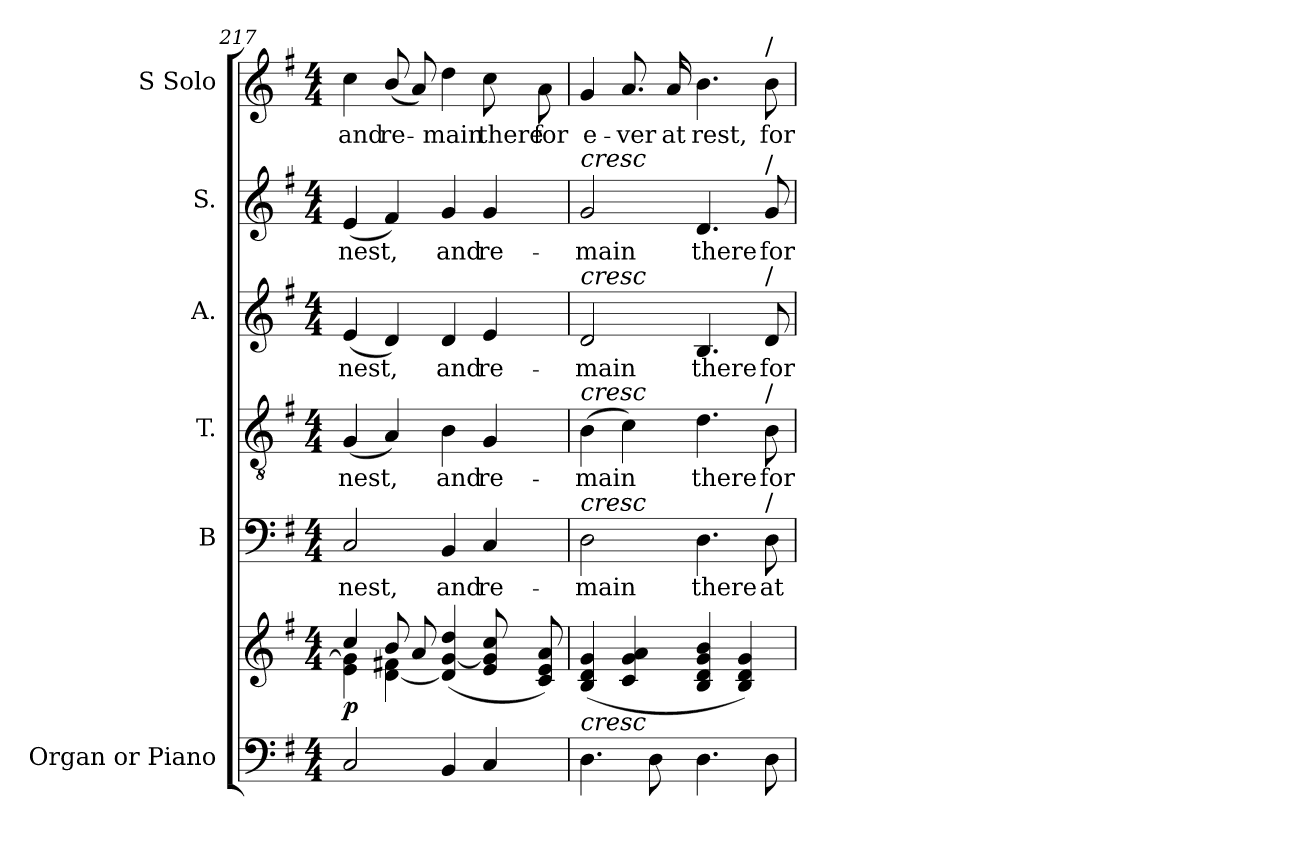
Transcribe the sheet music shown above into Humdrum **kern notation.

**kern	**kern	**dynam	**kern	**text	**kern	**text	**kern	**text	**kern	**text	**kern	**text
*part6	*part6	*part6	*part5	*part5	*part4	*part4	*part3	*part3	*part2	*part2	*part1	*part1
*staff7	*staff6	*staff6/7	*staff5	*staff5	*staff4	*staff4	*staff3	*staff3	*staff2	*staff2	*staff1	*staff1
*I"Organ or  Piano	*	*	*I"B	*	*I"T.	*	*I"A.	*	*I"S.	*	*I"S    Solo	*
*	*	*	*I'B.	*	*I'T.	*	*I'A.	*	*I'S.	*	*I'S.	*
*clefF4	*clefG2	*	*clefF4	*	*clefGv2	*	*clefG2	*	*clefG2	*	*clefG2	*
*	*	*	*	*	*ITrd7c12	*	*	*	*	*	*	*
*k[f#]	*k[f#]	*	*k[f#]	*	*k[f#]	*	*k[f#]	*	*k[f#]	*	*k[f#]	*
*G:	*G:	*	*G:	*	*G:	*	*G:	*	*G:	*	*G:	*
*M4/4	*M4/4	*	*M4/4	*	*M4/4	*	*M4/4	*	*M4/4	*	*M4/4	*
=217	=217	=217	=217	=217	=217	=217	=217	=217	=217	=217	=217	=217
*	*^	*	*	*	*	*	*	*	*	*	*	*
!	!	!	!LO:DY:b	!	!	!	!	!	!	!	!	!	!
2C/	4cc/	4e\ 4g\]	p	2C/	nest,	(4GG/	nest,	(4e/	nest,	(4e/	nest,	4cc\	and
.	8b/	[4d\ 4f#X\	.	.	.	4AA/)	.	4d/)	.	4f#/)	.	(8b/	re-
.	8a/	.	.	.	.	.	.	.	.	.	.	8a/)	.
4BB/	(4d/] [4g/ 4dd/	2ryy	.	4BB/	and	4BB\	and	4d/	and	4g/	and	4dd\	-main
4C/	8e/ 8g/] 8cc/	.	.	4C/	re-	4GG/	re-	4e/	re-	4g/	re-	8cc\	there
.	8c/ 8e/ 8a/)	.	.	.	.	.	.	.	.	.	.	8a\	for
*	*v	*v	*	*	*	*	*	*	*	*	*	*	*
=218	=218	=218	=218	=218	=218	=218	=218	=218	=218	=218	=218	=218
!	!	!	!	!	!	!	!	!	!LO:TX:a:i:t=cresc	!	!	!
!	!	!	!	!	!	!	!LO:TX:a:i:t=cresc	!	!	!	!	!
!	!	!	!	!	!LO:TX:a:i:t=cresc	!	!	!	!	!	!	!
!	!	!	!LO:TX:a:i:t=cresc	!	!	!	!	!	!	!	!	!
!	!LO:TX:b:i:t=cresc	!	!	!	!	!	!	!	!	!	!	!
4.D\	(4B/ 4d/ 4g/	.	2D\	-main	(4BB\	-main	2d/	-main	2g/	-main	4g/	e-
.	4c/ 4g/ 4a/	.	.	.	4C\)	.	.	.	.	.	8.a/	-ver
8D\	.	.	.	.	.	.	.	.	.	.	.	.
.	.	.	.	.	.	.	.	.	.	.	16a/	at
4.D\	4B/ 4d/ 4g/ 4b/	.	4.D\	there	4.D\	there	4.B/	there	4.d/	there	4.b\	rest,
.	4B/ 4d/ 4g/)	.	.	.	.	.	.	.	.	.	.	.
!	!	!	!	!	!	!	!	!	!	!	!LO:TX:a:t=/	!
!	!	!	!	!	!	!	!	!	!LO:TX:a:t=/	!	!	!
!	!	!	!	!	!	!	!LO:TX:a:t=/	!	!	!	!	!
!	!	!	!	!	!LO:TX:a:t=/	!	!	!	!	!	!	!
!	!	!	!LO:TX:a:t=/	!	!	!	!	!	!	!	!	!
8D\	.	.	8D\	at	8BB\	for	8d/	for	8g/	for	8b\	for
=	=	=	=	=	=	=	=	=	=	=	=	=
*-	*-	*-	*-	*-	*-	*-	*-	*-	*-	*-	*-	*-
